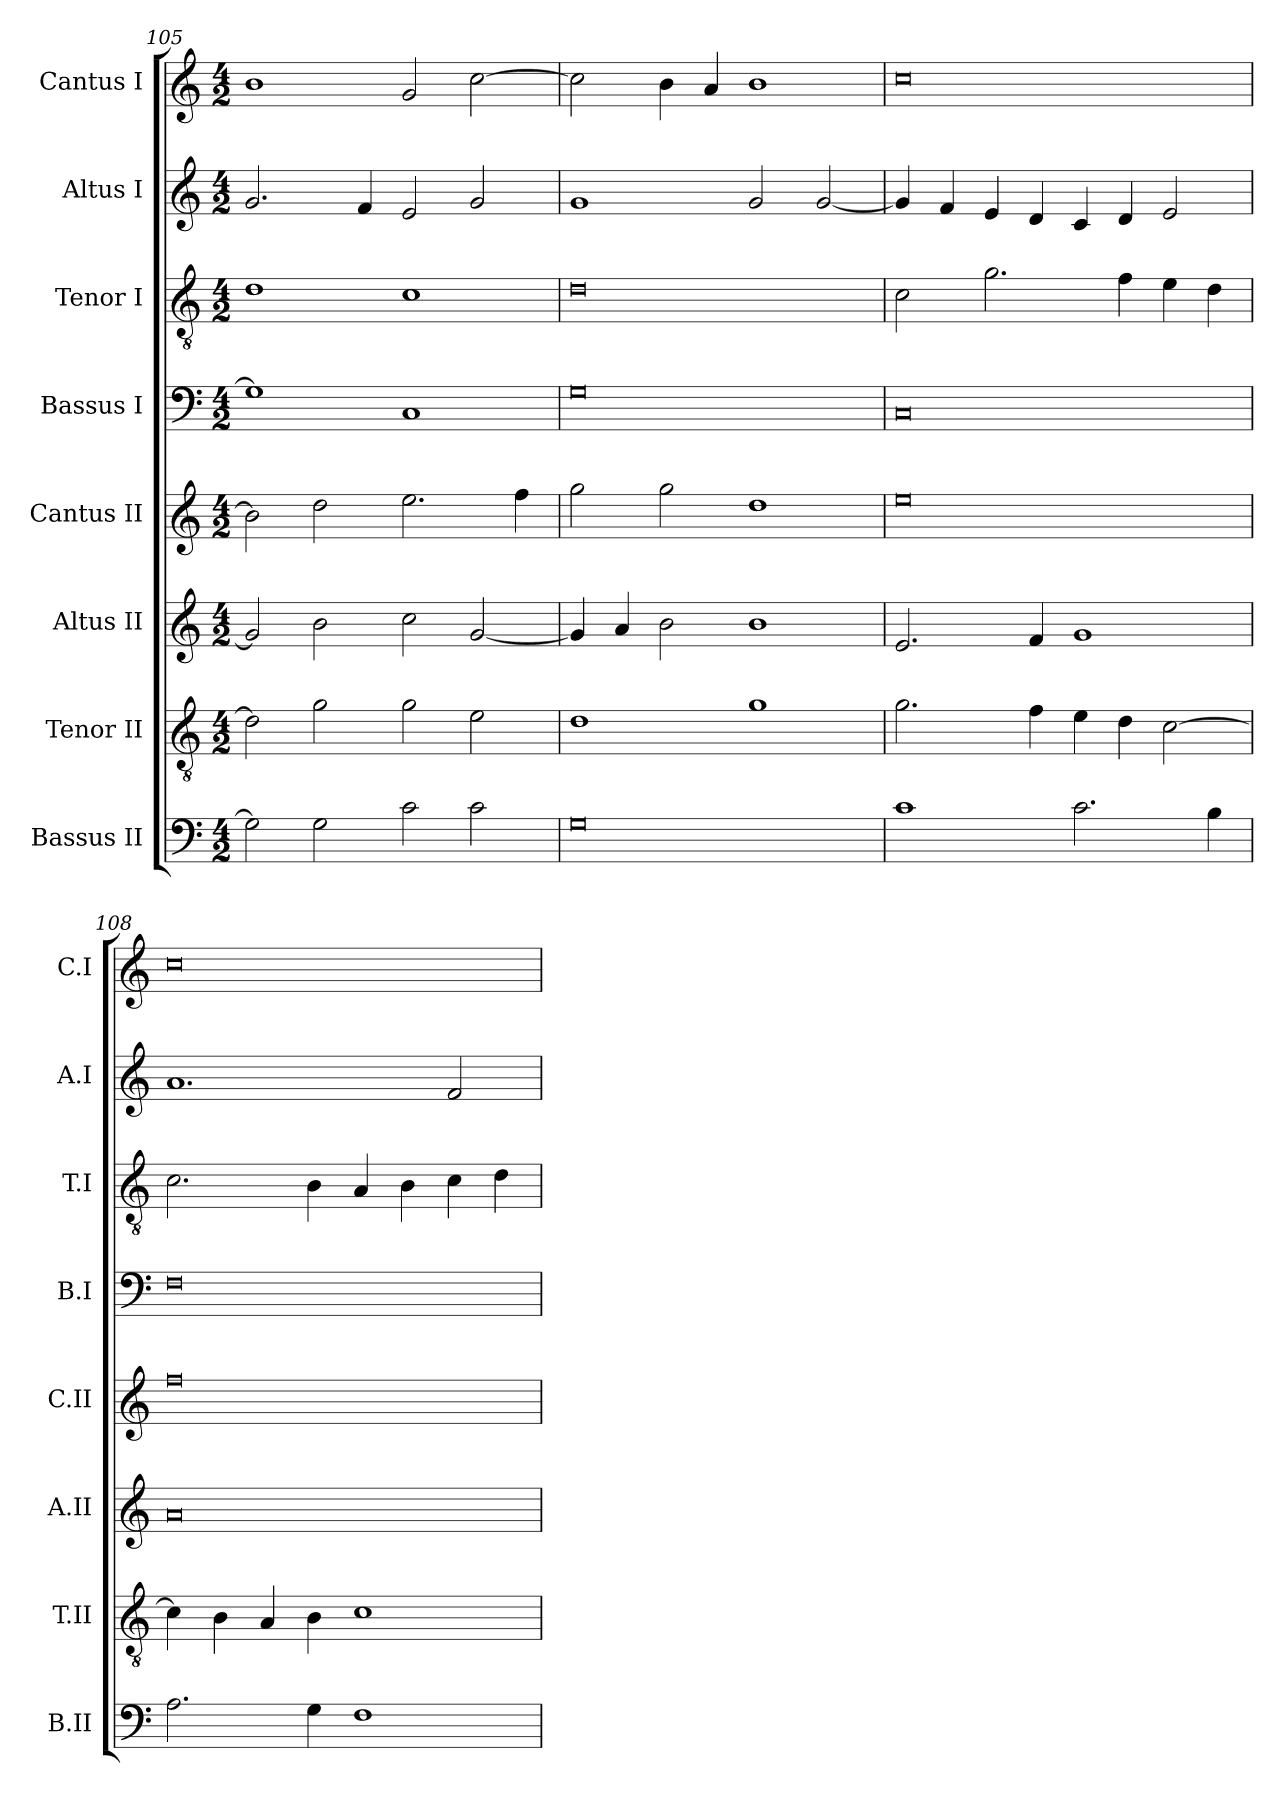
**kern	**kern	**kern	**kern	**kern	**kern	**kern	**kern
*part8	*part7	*part6	*part5	*part4	*part3	*part2	*part1
*staff8	*staff7	*staff6	*staff5	*staff4	*staff3	*staff2	*staff1
*I"Bassus II	*I"Tenor II	*I"Altus II	*I"Cantus II	*I"Bassus I	*I"Tenor I	*I"Altus I	*I"Cantus I
*I'B.II	*I'T.II	*I'A.II	*I'C.II	*I'B.I	*I'T.I	*I'A.I	*I'C.I
*clefF4	*clefGv2	*clefG2	*clefG2	*clefF4	*clefGv2	*clefG2	*clefG2
*	*ITrd7c12	*	*	*	*ITrd7c12	*	*
*k[]	*k[]	*k[]	*k[]	*k[]	*k[]	*k[]	*k[]
*C:	*C:	*C:	*C:	*C:	*C:	*C:	*C:
*M4/2	*M4/2	*M4/2	*M4/2	*M4/2	*M4/2	*M4/2	*M4/2
=105	=105	=105	=105	=105	=105	=105	=105
2G\]	2D\]	2g/]	2b\]	1G\]	1D\	2.g/	1b\
2G\	2G\	2b\	2dd\	.	.	.	.
.	.	.	.	.	.	4f/	.
2c\	2G\	2cc\	2.ee\	1C/	1C\	2e/	2g/
2c\	2E\	[2g/	.	.	.	2g/	[2cc\
.	.	.	4ff\	.	.	.	.
=106	=106	=106	=106	=106	=106	=106	=106
0G\	1D\	4g/]	2gg\	0G\	0D\	1g/	2cc\]
.	.	4a/	.	.	.	.	.
.	.	2b\	2gg\	.	.	.	4b\
.	.	.	.	.	.	.	4a/
.	1G\	1b\	1dd\	.	.	2g/	1b\
.	.	.	.	.	.	[2g/	.
=107	=107	=107	=107	=107	=107	=107	=107
1c\	2.G\	2.e/	0ee\	0C/	2C\	4g/]	0cc\
.	.	.	.	.	.	4f/	.
.	.	.	.	.	2.G\	4e/	.
.	4F\	4f/	.	.	.	4d/	.
2.c\	4E\	1g/	.	.	.	4c/	.
.	4D\	.	.	.	4F\	4d/	.
.	[2C\	.	.	.	4E\	2e/	.
4B\	.	.	.	.	4D\	.	.
=108	=108	=108	=108	=108	=108	=108	=108
2.A\	4C\]	0a/	0ff\	0F\	2.C\	1.a/	0cc\
.	4BB\	.	.	.	.	.	.
.	4AA/	.	.	.	.	.	.
4G\	4BB\	.	.	.	4BB\	.	.
1F\	1C\	.	.	.	4AA/	.	.
.	.	.	.	.	4BB\	.	.
.	.	.	.	.	4C\	2f/	.
.	.	.	.	.	4D\	.	.
=	=	=	=	=	=	=	=
*-	*-	*-	*-	*-	*-	*-	*-
